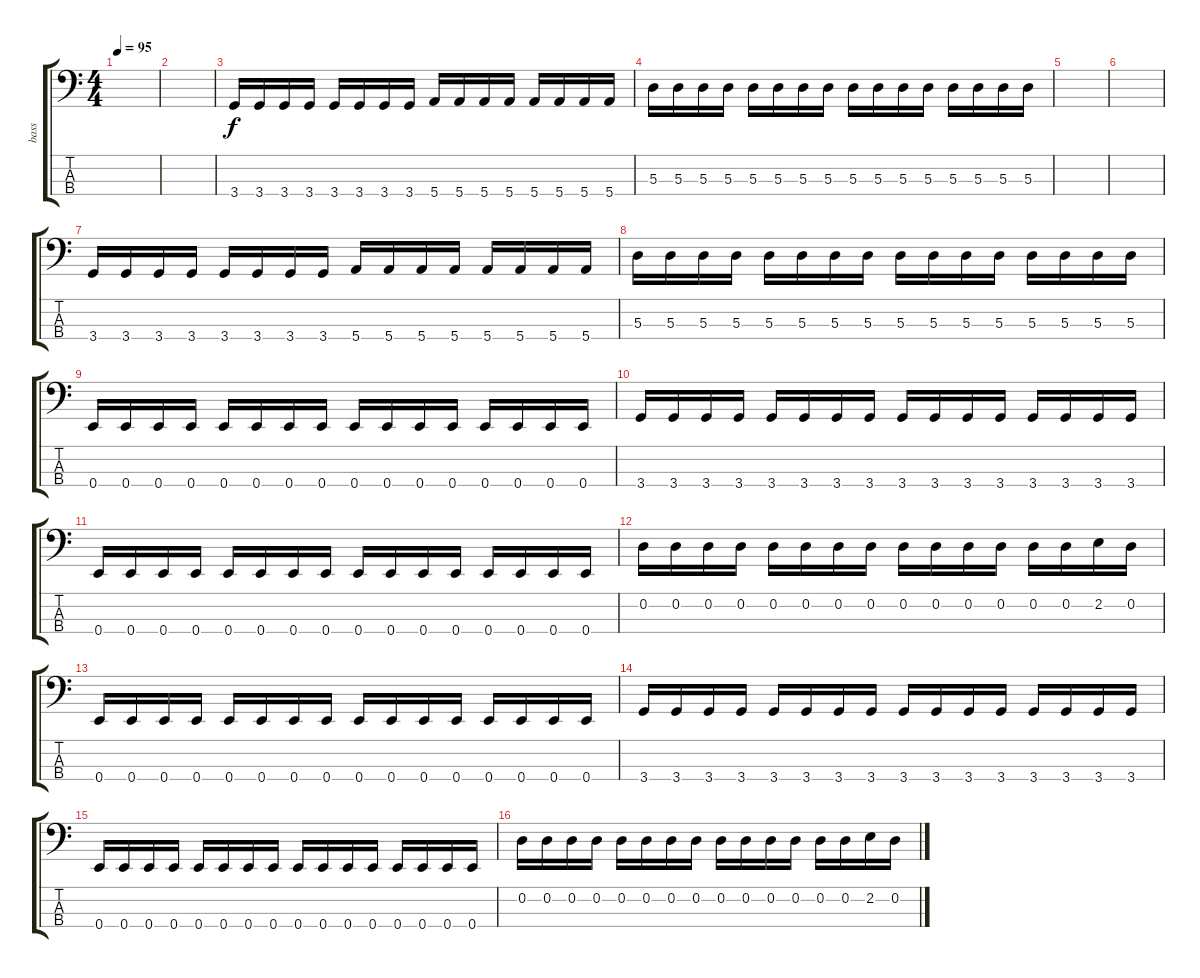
\track ("bass" "bass") {instrument electricbasspick}
\staff {score tabs}
\tuning (G2 D2 A1 E1) {hide}
\ts (4 4)
\tempo 95
\clef f4
\ks c
|
|
3.4.16 3.4.16 3.4.16 3.4.16 3.4.16 3.4.16 3.4.16 3.4.16 5.4.16 5.4.16 5.4.16 5.4.16 5.4.16 5.4.16 5.4.16 5.4.16 |
5.3.16 5.3.16 5.3.16 5.3.16 5.3.16 5.3.16 5.3.16 5.3.16 5.3.16 5.3.16 5.3.16 5.3.16 5.3.16 5.3.16 5.3.16 5.3.16 |
|
|
3.4.16 3.4.16 3.4.16 3.4.16 3.4.16 3.4.16 3.4.16 3.4.16 5.4.16 5.4.16 5.4.16 5.4.16 5.4.16 5.4.16 5.4.16 5.4.16 |
5.3.16 5.3.16 5.3.16 5.3.16 5.3.16 5.3.16 5.3.16 5.3.16 5.3.16 5.3.16 5.3.16 5.3.16 5.3.16 5.3.16 5.3.16 5.3.16 |
0.4.16 0.4.16 0.4.16 0.4.16 0.4.16 0.4.16 0.4.16 0.4.16 0.4.16 0.4.16 0.4.16 0.4.16 0.4.16 0.4.16 0.4.16 0.4.16 |
3.4.16 3.4.16 3.4.16 3.4.16 3.4.16 3.4.16 3.4.16 3.4.16 3.4.16 3.4.16 3.4.16 3.4.16 3.4.16 3.4.16 3.4.16 3.4.16 |
0.4.16 0.4.16 0.4.16 0.4.16 0.4.16 0.4.16 0.4.16 0.4.16 0.4.16 0.4.16 0.4.16 0.4.16 0.4.16 0.4.16 0.4.16 0.4.16 |
0.2.16 0.2.16 0.2.16 0.2.16 0.2.16 0.2.16 0.2.16 0.2.16 0.2.16 0.2.16 0.2.16 0.2.16 0.2.16 0.2.16 2.2.16 0.2.16 |
0.4.16 0.4.16 0.4.16 0.4.16 0.4.16 0.4.16 0.4.16 0.4.16 0.4.16 0.4.16 0.4.16 0.4.16 0.4.16 0.4.16 0.4.16 0.4.16 |
3.4.16 3.4.16 3.4.16 3.4.16 3.4.16 3.4.16 3.4.16 3.4.16 3.4.16 3.4.16 3.4.16 3.4.16 3.4.16 3.4.16 3.4.16 3.4.16 |
0.4.16 0.4.16 0.4.16 0.4.16 0.4.16 0.4.16 0.4.16 0.4.16 0.4.16 0.4.16 0.4.16 0.4.16 0.4.16 0.4.16 0.4.16 0.4.16 |
0.2.16 0.2.16 0.2.16 0.2.16 0.2.16 0.2.16 0.2.16 0.2.16 0.2.16 0.2.16 0.2.16 0.2.16 0.2.16 0.2.16 2.2.16 0.2.16
